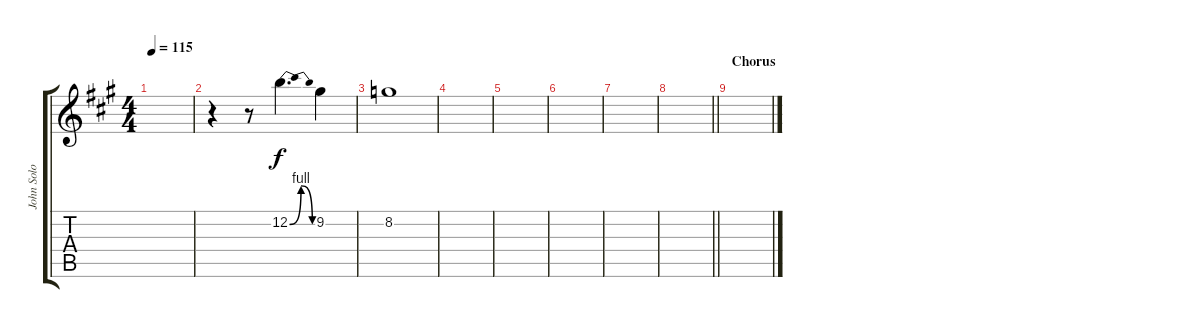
\track ("John Solo" "John Solo") {instrument electricguitarclean}
\staff {score tabs}
\tuning (E4 B3 G3 D3 A2 E2) {hide}
\ts (4 4)
\tempo 115
\clef g2
\ks a
|
r.4 r.8 12.2{be (bendrelease 0 0 5 4 45 4 60 0)}.4{d} 9.2.4 |
8.2.1 |
|
|
|
|
\barLineRight lightlight
|
\section ("" "Chorus")
